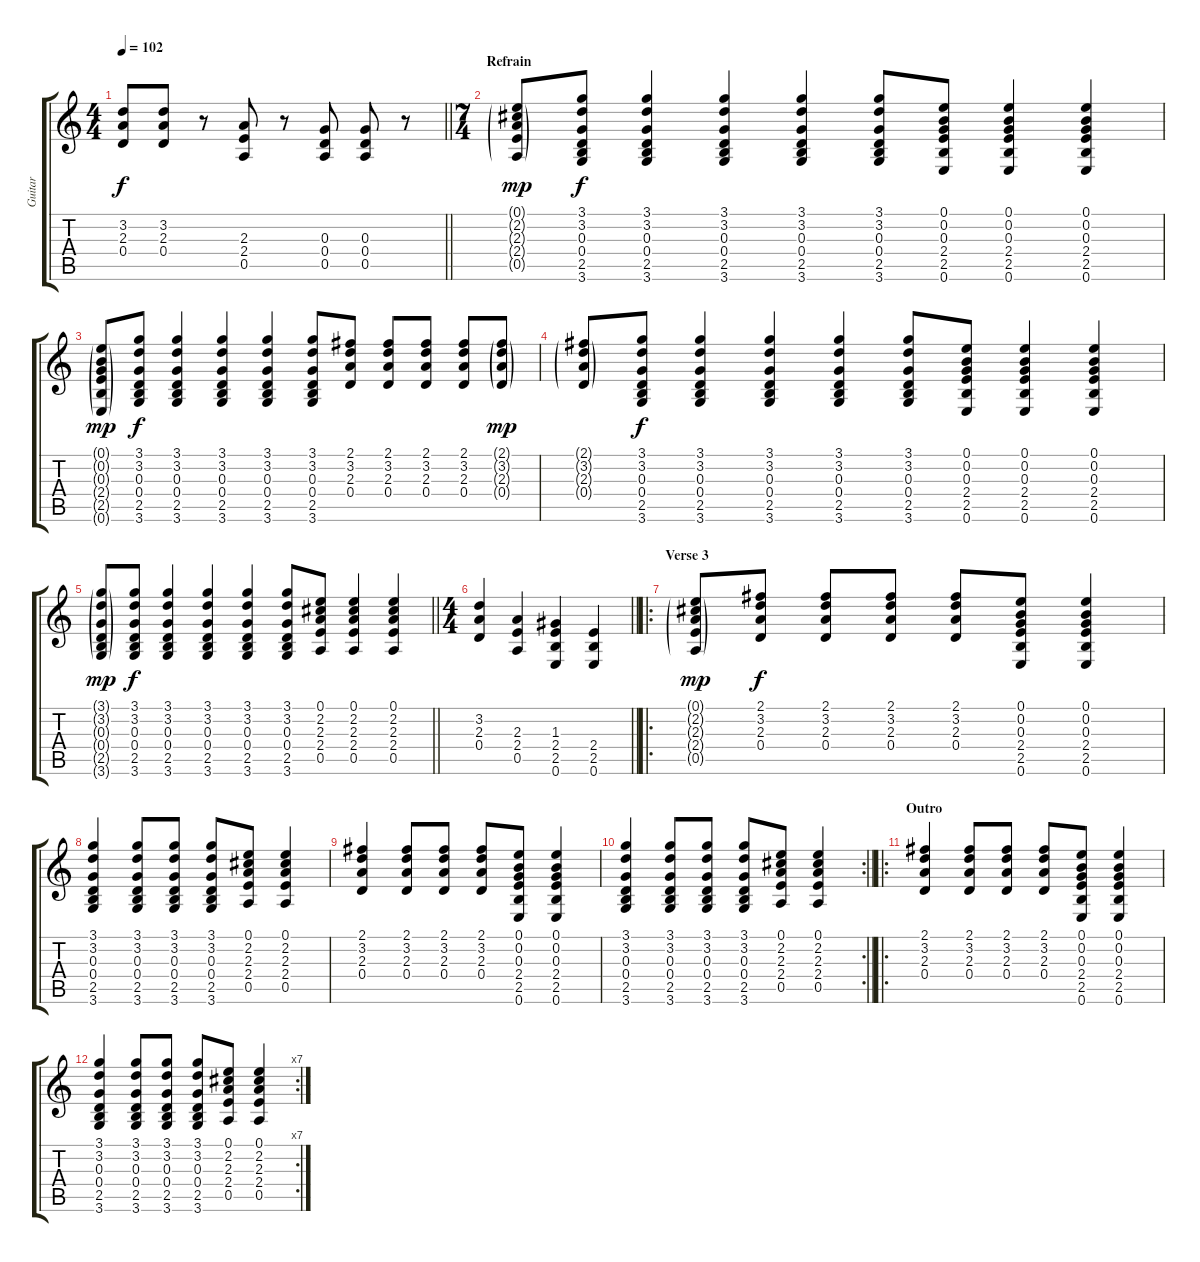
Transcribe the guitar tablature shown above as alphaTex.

\track ("Guitar" "Guitar") {instrument acousticguitarsteel}
\staff {score tabs}
\tuning (E4 B3 G3 D3 A2 E2) {hide}
\ts (4 4)
\section ("" "")
\tempo 102
\clef g2
\barLineRight lightlight
\ks c
(3.2 2.3 0.4).8{dy f} (3.2 2.3 0.4).8 r.8 (2.3 2.4 0.5).8 r.8 (0.3 0.4 0.5).8 (0.3 0.4 0.5).8 r.8 |
\ts (7 4)
\section ("" "Refrain")
(0.1{g} 2.2{g} 2.3{g} 2.4{g} 0.5{g}).8{dy mp} (3.1 3.2 0.3 0.4 2.5 3.6).8{dy f} (3.1 3.2 0.3 0.4 2.5 3.6).4 (3.1 3.2 0.3 0.4 2.5 3.6).4 (3.1 3.2 0.3 0.4 2.5 3.6).4 (3.1 3.2 0.3 0.4 2.5 3.6).8 (0.1 0.2 0.3 2.4 2.5 0.6).8 (0.1 0.2 0.3 2.4 2.5 0.6).4 (0.1 0.2 0.3 2.4 2.5 0.6).4 |
(0.1{g} 0.2{g} 0.3{g} 2.4{g} 2.5{g} 0.6{g}).8{dy mp} (3.1 3.2 0.3 0.4 2.5 3.6).8{dy f} (3.1 3.2 0.3 0.4 2.5 3.6).4 (3.1 3.2 0.3 0.4 2.5 3.6).4 (3.1 3.2 0.3 0.4 2.5 3.6).4 (3.1 3.2 0.3 0.4 2.5 3.6).8 (2.1 3.2 2.3 0.4).8 (2.1 3.2 2.3 0.4).8 (2.1 3.2 2.3 0.4).8 (2.1 3.2 2.3 0.4).8 (2.1{g} 3.2{g} 2.3{g} 0.4{g}).8{dy mp} |
(2.1{g} 3.2{g} 2.3{g} 0.4{g}).8 (3.1 3.2 0.3 0.4 2.5 3.6).8{dy f} (3.1 3.2 0.3 0.4 2.5 3.6).4 (3.1 3.2 0.3 0.4 2.5 3.6).4 (3.1 3.2 0.3 0.4 2.5 3.6).4 (3.1 3.2 0.3 0.4 2.5 3.6).8 (0.1 0.2 0.3 2.4 2.5 0.6).8 (0.1 0.2 0.3 2.4 2.5 0.6).4 (0.1 0.2 0.3 2.4 2.5 0.6).4 |
\barLineRight lightlight
(3.1{g} 3.2{g} 0.3{g} 0.4{g} 2.5{g} 3.6{g}).8{dy mp} (3.1 3.2 0.3 0.4 2.5 3.6).8{dy f} (3.1 3.2 0.3 0.4 2.5 3.6).4 (3.1 3.2 0.3 0.4 2.5 3.6).4 (3.1 3.2 0.3 0.4 2.5 3.6).4 (3.1 3.2 0.3 0.4 2.5 3.6).8 (0.1 2.2 2.3 2.4 0.5).8 (0.1 2.2 2.3 2.4 0.5).4 (0.1 2.2 2.3 2.4 0.5).4 |
\ts (4 4)
\barLineRight lightlight
(3.2 2.3 0.4).4 (2.3 2.4 0.5).4 (1.3 2.4 2.5 0.6).4 (2.4 2.5 0.6).4 |
\ro
\section ("" "Verse 3")
(0.1{g} 2.2{g} 2.3{g} 2.4{g} 0.5{g}).8{dy mp} (2.1 3.2 2.3 0.4).8{dy f} (2.1 3.2 2.3 0.4).8 (2.1 3.2 2.3 0.4).8 (2.1 3.2 2.3 0.4).8 (0.1 0.2 0.3 2.4 2.5 0.6).8 (0.1 0.2 0.3 2.4 2.5 0.6).4 |
(3.1 3.2 0.3 0.4 2.5 3.6).4 (3.1 3.2 0.3 0.4 2.5 3.6).8 (3.1 3.2 0.3 0.4 2.5 3.6).8 (3.1 3.2 0.3 0.4 2.5 3.6).8 (0.1 2.2 2.3 2.4 0.5).8 (0.1 2.2 2.3 2.4 0.5).4 |
(2.1 3.2 2.3 0.4).4 (2.1 3.2 2.3 0.4).8 (2.1 3.2 2.3 0.4).8 (2.1 3.2 2.3 0.4).8 (0.1 0.2 0.3 2.4 2.5 0.6).8 (0.1 0.2 0.3 2.4 2.5 0.6).4 |
\rc 2
\barLineRight lightlight
(3.1 3.2 0.3 0.4 2.5 3.6).4 (3.1 3.2 0.3 0.4 2.5 3.6).8 (3.1 3.2 0.3 0.4 2.5 3.6).8 (3.1 3.2 0.3 0.4 2.5 3.6).8 (0.1 2.2 2.3 2.4 0.5).8 (0.1 2.2 2.3 2.4 0.5).4 |
\ro
\section ("" "Outro")
(2.1 3.2 2.3 0.4).4 (2.1 3.2 2.3 0.4).8 (2.1 3.2 2.3 0.4).8 (2.1 3.2 2.3 0.4).8 (0.1 0.2 0.3 2.4 2.5 0.6).8 (0.1 0.2 0.3 2.4 2.5 0.6).4 |
\rc 7
(3.1 3.2 0.3 0.4 2.5 3.6).4 (3.1 3.2 0.3 0.4 2.5 3.6).8 (3.1 3.2 0.3 0.4 2.5 3.6).8 (3.1 3.2 0.3 0.4 2.5 3.6).8 (0.1 2.2 2.3 2.4 0.5).8 (0.1 2.2 2.3 2.4 0.5).4
